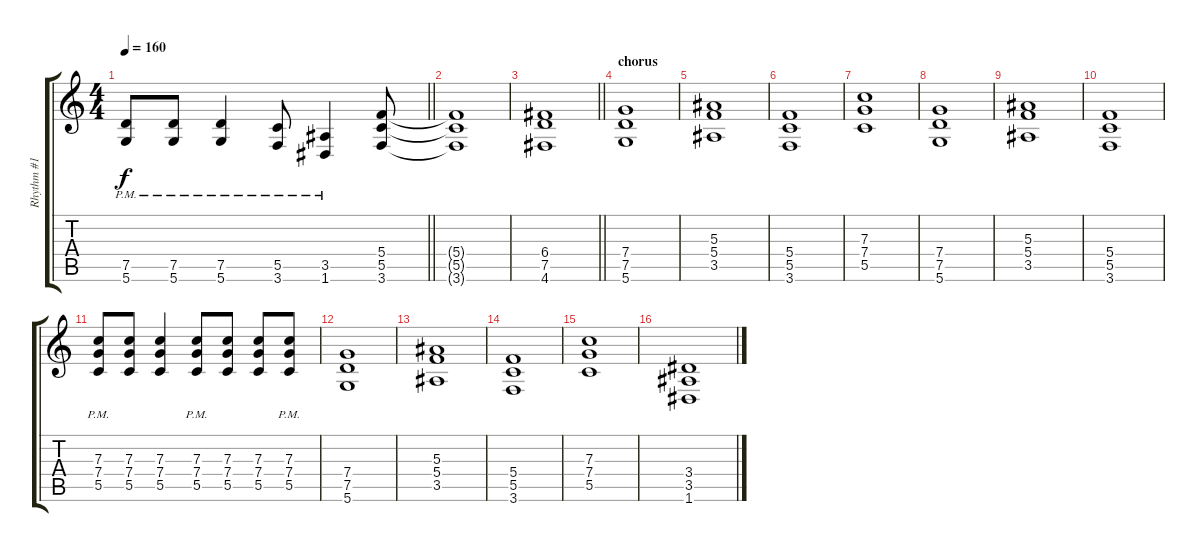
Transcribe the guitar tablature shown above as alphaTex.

\track ("Rhythm #1" "Rhythm #1") {instrument distortionguitar}
\staff {score tabs}
\tuning (D4 A3 F3 C3 G2 D2) {hide}
\ts (4 4)
\tempo 160
\clef g2
\barLineRight lightlight
\ks aminor
(7.5{pm} 5.6{pm}).8{dy f} (7.5{pm} 5.6{pm}).8 (7.5{pm} 5.6{pm}).4 (5.5{pm} 3.6{pm}).8 (3.5{pm} 1.6{pm}).4 (5.4 5.5 3.6).8 |
(5.4{t} 5.5{t} 3.6{t}).1 |
\barLineRight lightlight
(6.4 7.5 4.6).1 |
\section ("" "chorus")
(7.4 7.5 5.6).1 |
(5.3 5.4 3.5).1 |
(5.4 5.5 3.6).1 |
(7.3 7.4 5.5).1 |
(7.4 7.5 5.6).1 |
(5.3 5.4 3.5).1 |
(5.4 5.5 3.6).1 |
(7.3{pm} 7.4{pm} 5.5{pm}).8 (7.3 7.4 5.5).8 (7.3 7.4 5.5).4 (7.3{pm} 7.4{pm} 5.5{pm}).8 (7.3 7.4 5.5).8 (7.3 7.4 5.5).8 (7.3{pm} 7.4{pm} 5.5{pm}).8 |
(7.4 7.5 5.6).1 |
(5.3 5.4 3.5).1 |
(5.4 5.5 3.6).1 |
(7.3 7.4 5.5).1 |
(3.4 3.5 1.6).1
